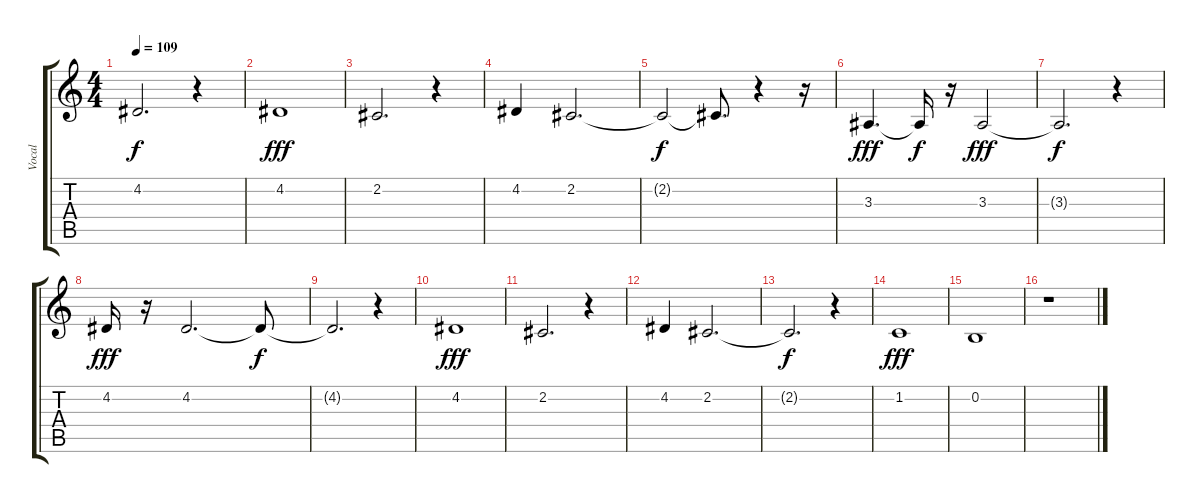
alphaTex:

\track ("Vocal" "Vocal") {instrument clarinet}
\staff {score tabs}
\tuning (E4 B3 G3 D3 A2 E2) {hide}
\ts (4 4)
\tempo 109
\clef g2
\ks c
4.2{t}.2{d dy f} r.4 |
4.2.1{dy fff} |
2.2.2{d} r.4 |
4.2.4 2.2.2{d} |
2.2{t}.2{dy f} 2.2{t}.8{d} r.4 r.16 |
3.3.4{d dy fff} 3.3{t}.16{dy f} r.16 3.3.2{dy fff} |
3.3{t}.2{d dy f} r.4 |
4.2.16{dy fff} r.16 4.2.2{d} 4.2{t}.8{dy f} |
4.2{t}.2{d} r.4 |
4.2.1{dy fff} |
2.2.2{d} r.4 |
4.2.4 2.2.2{d} |
2.2{t}.2{d dy f} r.4 |
1.2.1{dy fff} |
0.2.1 |
r.1
